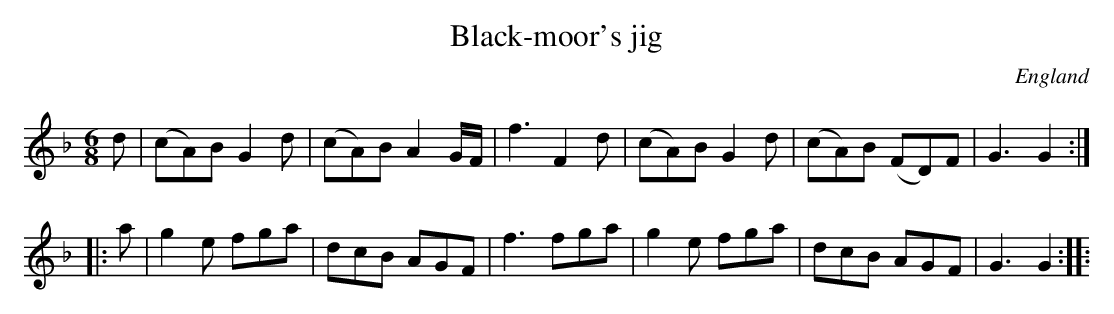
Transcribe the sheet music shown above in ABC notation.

X:1
T:Black-moor's jig
L:1/8
M:6/8
O:England
K:G dorian
d | (cA)B G2d | (cA)B A2G/F/ | f3 F2d | (cA)B G2d | (cA)B (FD)F | G3 G2 ::
a | g2e   fga | dcB   AGF    | f3 fga | g2e   fga | dcB    AGF  | G3 G2 ::
